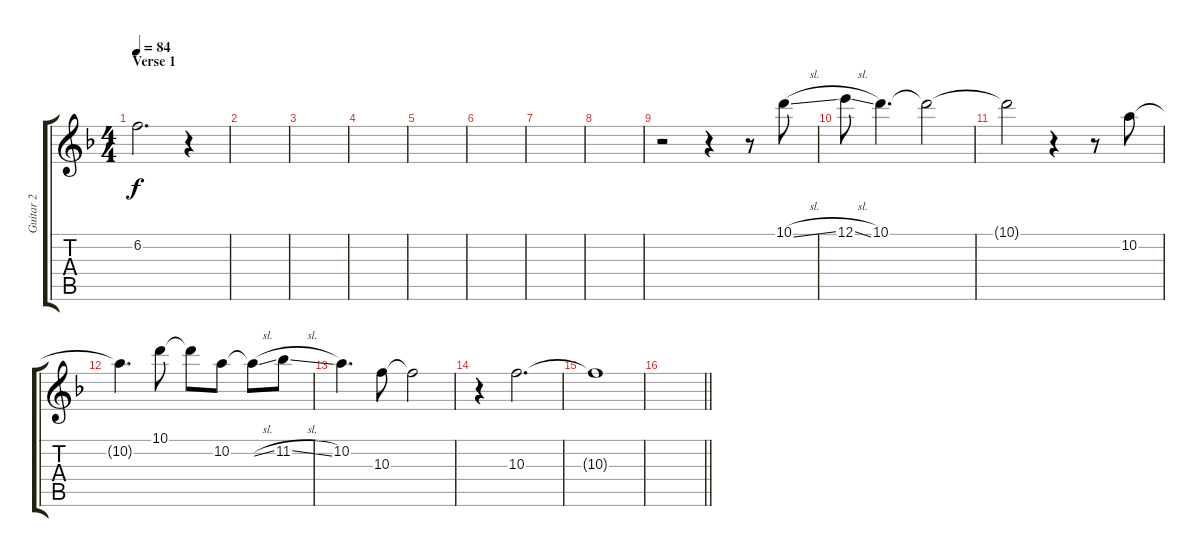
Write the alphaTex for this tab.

\track ("Guitar 2" "Guitar 2") {instrument electricguitarjazz}
\staff {score tabs}
\tuning (E4 B3 G3 D3 A2 E2) {hide}
\ts (4 4)
\section ("" "Verse 1")
\tempo 84
\clef g2
\ks f
6.2.2{d dy f} r.4 |
|
|
|
|
|
|
|
r.2 r.4 r.8 10.1{sl}.8 |
12.1{sl}.8 10.1.4{d} 10.1{t}.2 |
10.1{t}.2 r.4 r.8 10.2.8 |
10.2{t}.4{d} 10.1.8 10.1{t}.8 10.2.8 10.2{sl t}.8 11.2{sl}.8 |
10.2.4{d} 10.3.8 10.3{t}.2 |
r.4 10.3.2{d} |
10.3{t}.1 |
\barLineRight lightlight
